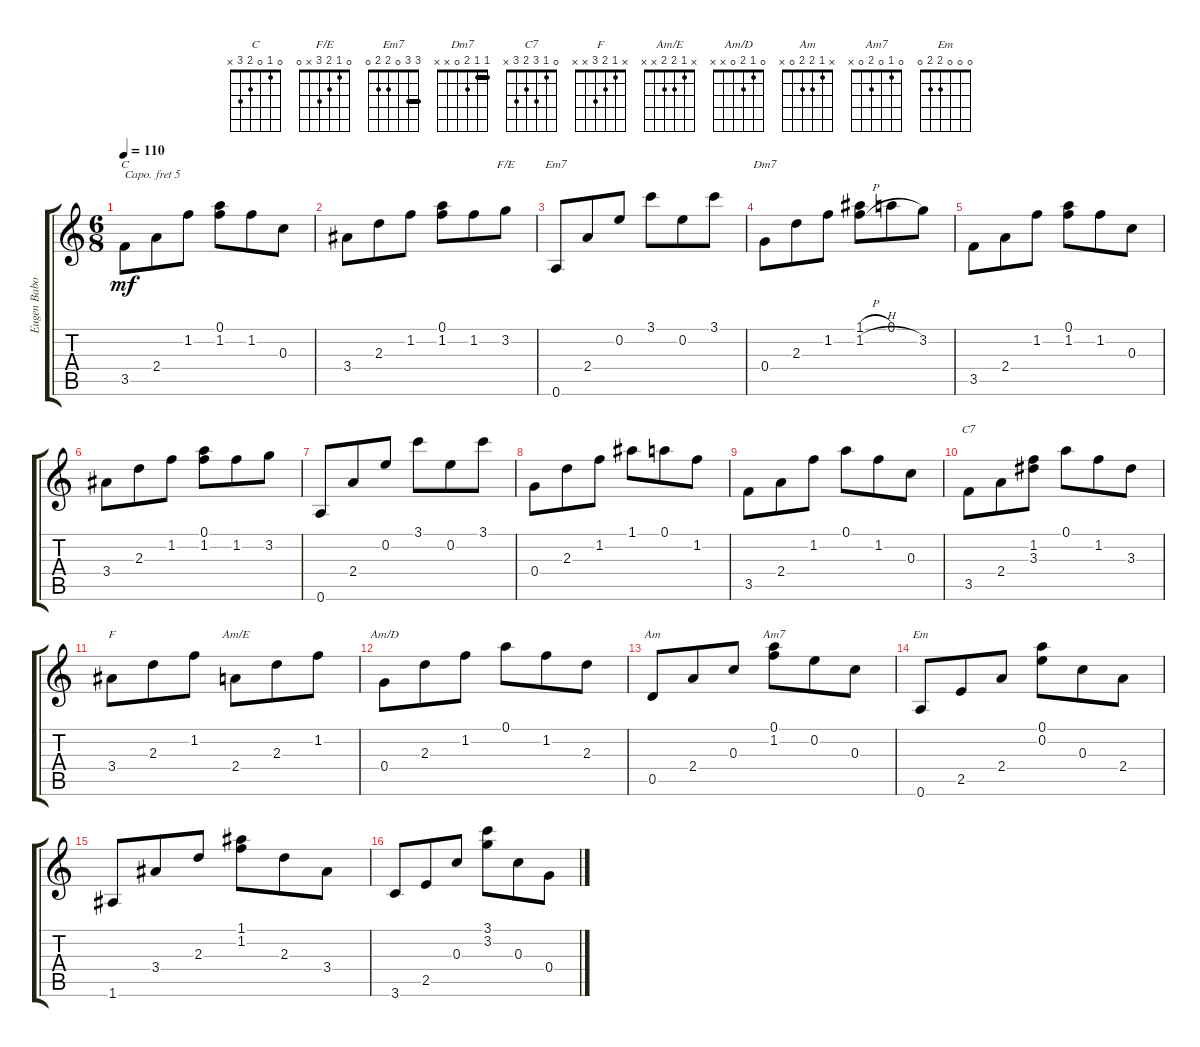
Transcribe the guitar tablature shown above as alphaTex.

\track ("Eugen Baboi" "Eugen Babo") {instrument acousticguitarsteel}
\staff {score tabs}
\capo 5
\tuning (E4 B3 G3 D3 A2 E2) {hide}
\chord ("C" 0 1 0 2 3 x)
\chord ("F/E" 0 1 2 3 x 0)
\chord ("Em7" 3 3 0 2 2 0) {barre 3}
\chord ("Dm7" 1 1 2 0 x x) {barre 1}
\chord ("C7" 0 1 3 2 3 x)
\chord ("F" x 1 2 3 x x)
\chord ("Am/E" x 1 2 2 x x)
\chord ("Am/D" 0 1 2 0 x x)
\chord ("Am" x 1 2 2 0 x)
\chord ("Am7" 0 1 0 2 0 x)
\chord ("Em" 0 0 0 2 2 0)
\ts (6 8)
\tempo 110
\clef g2
\ks c
3.5.8{ch "C" dy mf instrument acousticguitarsteel} 2.4.8 1.2.8 (0.1 1.2).8 1.2.8 0.3.8 |
3.4.8 2.3.8 1.2.8 (0.1 1.2).8 1.2.8 3.2.8{ch "F/E"} |
0.6.8{ch "Em7"} 2.4.8 0.2.8 3.1.8 0.2.8 3.1.8 |
0.4.8{ch "Dm7"} 2.3.8 1.2.8 (1.1{h} 1.2{h}).8 0.1.8 3.2.8 |
3.5.8 2.4.8 1.2.8 (0.1 1.2).8 1.2.8 0.3.8 |
3.4.8 2.3.8 1.2.8 (0.1 1.2).8 1.2.8 3.2.8 |
0.6.8 2.4.8 0.2.8 3.1.8 0.2.8 3.1.8 |
0.4.8 2.3.8 1.2.8 1.1.8 0.1.8 1.2.8 |
3.5.8 2.4.8 1.2.8 0.1.8 1.2.8 0.3.8 |
3.5.8{ch "C7"} 2.4.8 (1.2 3.3).8 0.1.8 1.2.8 3.3.8 |
3.4.8{ch "F"} 2.3.8 1.2.8 2.4.8{ch "Am/E"} 2.3.8 1.2.8 |
0.4.8{ch "Am/D"} 2.3.8 1.2.8 0.1.8 1.2.8 2.3.8 |
0.5.8{ch "Am"} 2.4.8 0.3.8 (0.1 1.2).8{ch "Am7"} 0.2.8 0.3.8 |
0.6.8{ch "Em"} 2.5.8 2.4.8 (0.1 0.2).8 0.3.8 2.4.8 |
1.6.8 3.4.8 2.3.8 (1.1 1.2).8 2.3.8 3.4.8 |
3.6.8 2.5.8 0.3.8 (3.1 3.2).8 0.3.8 0.4.8
